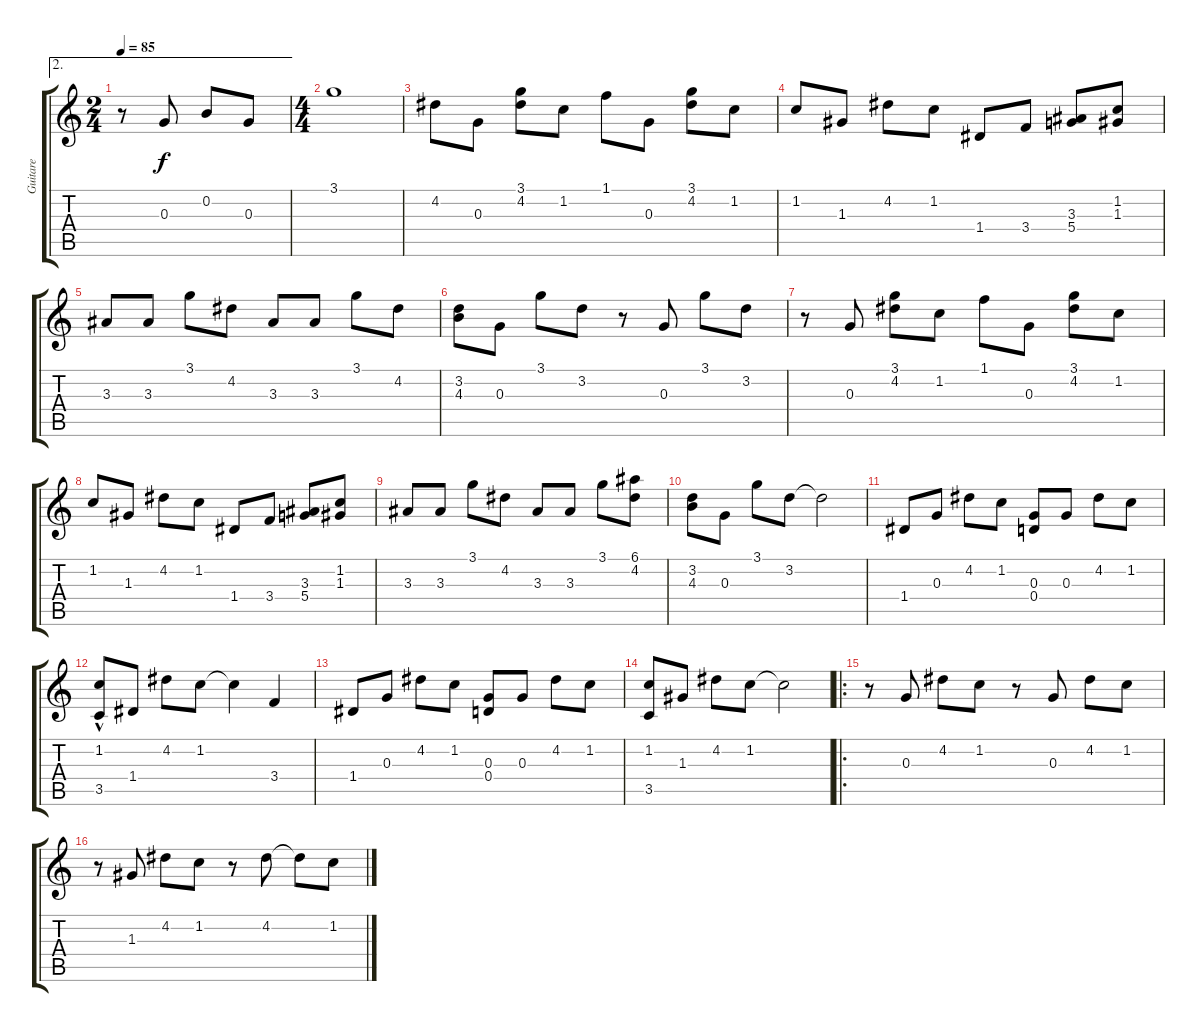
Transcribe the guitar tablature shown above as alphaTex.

\track ("Guitare" "Guitare") {instrument acousticguitarsteel}
\staff {score tabs}
\tuning (E4 B3 G3 D3 A2 E2) {hide}
\ae 2
\ts (2 4)
\tempo 85
\clef g2
\ks c
r.8{dy f} 0.3.8 0.2.8 0.3.8 |
\ts (4 4)
3.1.1 |
4.2.8 0.3.8 (3.1 4.2).8 1.2.8 1.1.8 0.3.8 (3.1 4.2).8 1.2.8 |
1.2.8 1.3.8 4.2.8 1.2.8 1.4.8 3.4.8 (3.3 5.4).8 (1.2 1.3).8 |
3.3.8 3.3.8 3.1.8 4.2.8 3.3.8 3.3.8 3.1.8 4.2.8 |
(3.2 4.3).8 0.3.8 3.1.8 3.2.8 r.8 0.3.8 3.1.8 3.2.8 |
r.8 0.3.8 (3.1 4.2).8 1.2.8 1.1.8 0.3.8 (3.1 4.2).8 1.2.8 |
1.2.8 1.3.8 4.2.8 1.2.8 1.4.8 3.4.8 (3.3 5.4).8 (1.2 1.3).8 |
3.3.8 3.3.8 3.1.8 4.2.8 3.3.8 3.3.8 3.1.8 (6.1 4.2).8 |
(3.2 4.3).8 0.3.8 3.1.8 3.2.8 3.2{t}.2 |
1.4.8 0.3.8 4.2.8 1.2.8 (0.3 0.4).8 0.3.8 4.2.8 1.2.8 |
(1.2 3.5{hac}).8 1.4.8 4.2.8 1.2.8 1.2{t}.4 3.4.4 |
1.4.8 0.3.8 4.2.8 1.2.8 (0.3 0.4).8 0.3.8 4.2.8 1.2.8 |
(1.2 3.5).8 1.3.8 4.2.8 1.2.8 1.2{t}.2 |
\ro
r.8 0.3.8 4.2.8 1.2.8 r.8 0.3.8 4.2.8 1.2.8 |
r.8 1.3.8 4.2.8 1.2.8 r.8 4.2.8 4.2{t}.8 1.2.8
